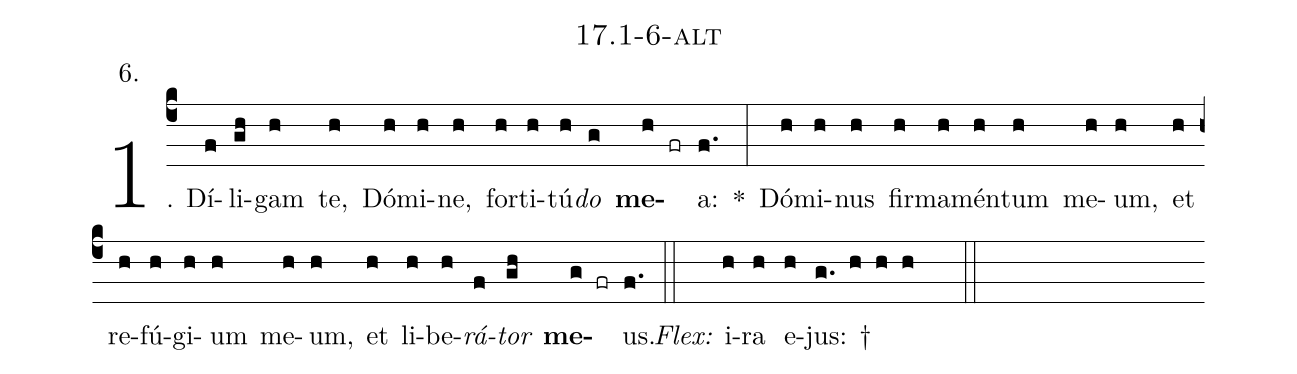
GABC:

name: 17.1-6-alt;
annotation: 6.;
%%
(c4)1. Dí(f)li(gh)gam(h) te,(h) Dó(h)mi(h)ne,(h) for(h)ti(h)tú(h)<i>do</i>(g) <b>me</b>(h fr)a:(f.) *(:) Dó(h)mi(h)nus(h) fir(h)ma(h)mén(h)tum(h) me(h)um,(h) et(h) re(h)fú(h)gi(h)um(h) me(h)um,(h) et(h) li(h)be(h)<i>rá</i>(f)<i>tor</i>(gh) <b>me</b>(g fr)us.(f.) (::)
<i>Flex:</i>()  i(h)ra(h) e(h)jus: †(g. h h h  ::)
